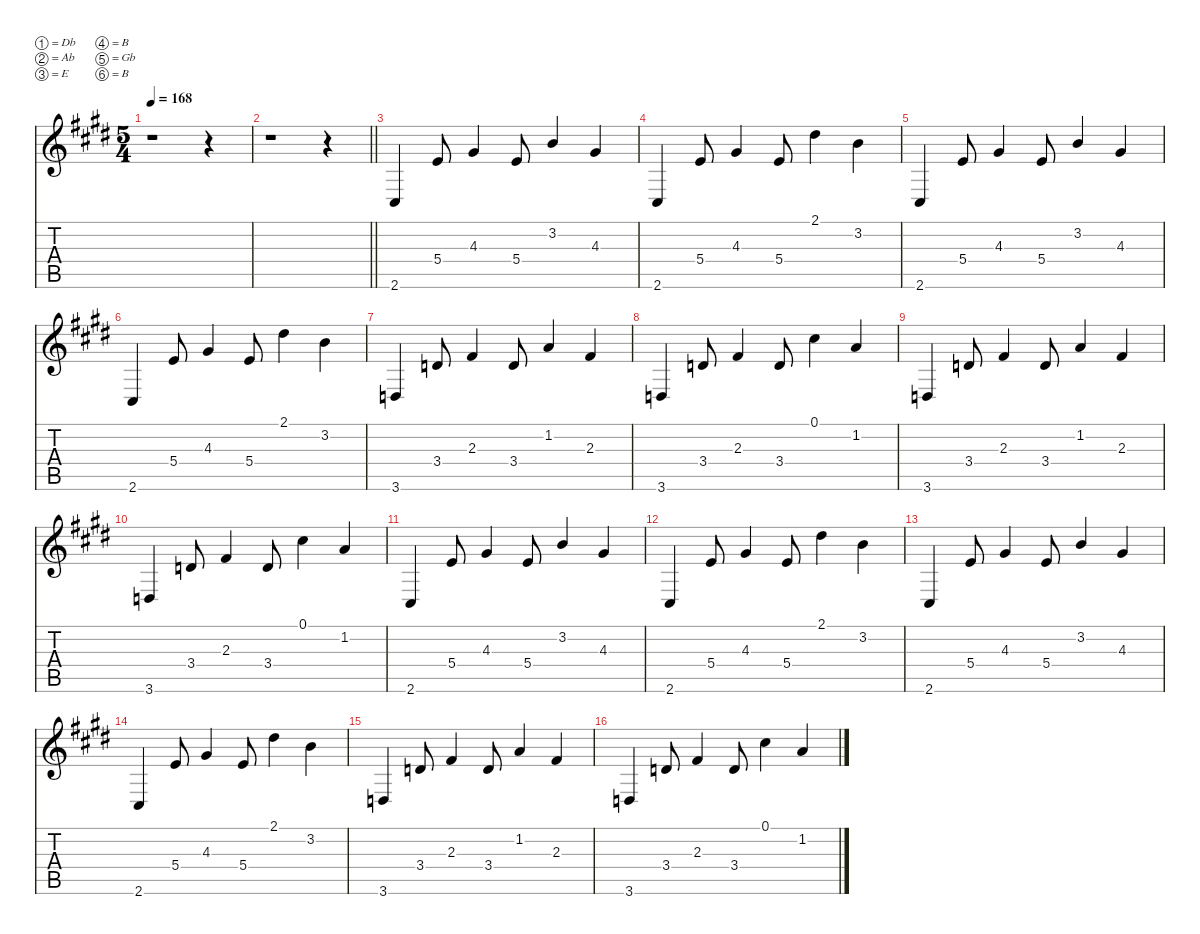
\defaultSystemsLayout 4
\hideDynamics
\bracketExtendMode nobrackets
\singleTrackTrackNamePolicy hidden
\multiTrackTrackNamePolicy hidden
\firstSystemTrackNameMode fullname
\firstSystemTrackNameOrientation horizontal
\otherSystemsTrackNameOrientation horizontal
\track ("Guitar 1" "jz.guit.") {defaultSystemsLayout 8 instrument electricguitarjazz}
\staff {score tabs}
\tuning (Db4 Ab3 E3 B2 Gb2 B1)
\ts (5 4)
\beaming (8 6 4)
\tempo 168
\clef g2
\ks c#minor
r.1{dy f instrument electricguitarjazz beam Down} r.4{beam Down} |
\barLineRight lightlight
r.1{beam Down} r.4{beam Down} |
2.6{acc #}.4{beam Up} 5.4{acc forcenatural}.8{dy mp beam Up} 4.3{acc #}.4{dy f beam Up} 5.4{acc forcenatural}.8{dy mp beam Up} 3.2{acc forcenatural}.4{dy f beam Up} 4.3{acc #}.4{beam Up} |
2.6{acc #}.4{beam Up} 5.4{acc forcenatural}.8{dy mp beam Up} 4.3{acc #}.4{dy f beam Up} 5.4{acc forcenatural}.8{dy mp beam Up} 2.1{acc #}.4{dy f beam Down} 3.2{acc forcenatural}.4{beam Down} |
2.6{acc #}.4{beam Up} 5.4{acc forcenatural}.8{dy mp beam Up} 4.3{acc #}.4{dy f beam Up} 5.4{acc forcenatural}.8{dy mp beam Up} 3.2{acc forcenatural}.4{dy f beam Up} 4.3{acc #}.4{beam Up} |
2.6{acc #}.4{beam Up} 5.4{acc forcenatural}.8{dy mp beam Up} 4.3{acc #}.4{dy f beam Up} 5.4{acc forcenatural}.8{dy mp beam Up} 2.1{acc #}.4{dy f beam Down} 3.2{acc forcenatural}.4{beam Down} |
3.6{acc forcenatural}.4{beam Up} 3.4{acc forcenatural}.8{beam Up} 2.3{acc #}.4{beam Up} 3.4{acc forcenatural}.8{beam Up} 1.2{acc forcenatural}.4{beam Up} 2.3{acc #}.4{beam Up} |
3.6{acc forcenatural}.4{beam Up} 3.4{acc forcenatural}.8{beam Up} 2.3{acc #}.4{beam Up} 3.4{acc forcenatural}.8{beam Up} 0.1{acc #}.4{beam Down} 1.2{acc forcenatural}.4{beam Up} |
3.6{acc forcenatural}.4{beam Up} 3.4{acc forcenatural}.8{beam Up} 2.3{acc #}.4{beam Up} 3.4{acc forcenatural}.8{beam Up} 1.2{acc forcenatural}.4{beam Up} 2.3{acc #}.4{beam Up} |
3.6{acc forcenatural}.4{beam Up} 3.4{acc forcenatural}.8{beam Up} 2.3{acc #}.4{beam Up} 3.4{acc forcenatural}.8{beam Up} 0.1{acc #}.4{beam Down} 1.2{acc forcenatural}.4{beam Up} |
2.6{acc #}.4{beam Up} 5.4{acc forcenatural}.8{dy mp beam Up} 4.3{acc #}.4{dy f beam Up} 5.4{acc forcenatural}.8{dy mp beam Up} 3.2{acc forcenatural}.4{dy f beam Up} 4.3{acc #}.4{beam Up} |
2.6{acc #}.4{beam Up} 5.4{acc forcenatural}.8{dy mp beam Up} 4.3{acc #}.4{dy f beam Up} 5.4{acc forcenatural}.8{dy mp beam Up} 2.1{acc #}.4{dy f beam Down} 3.2{acc forcenatural}.4{beam Down} |
2.6{acc #}.4{beam Up} 5.4{acc forcenatural}.8{dy mp beam Up} 4.3{acc #}.4{dy f beam Up} 5.4{acc forcenatural}.8{dy mp beam Up} 3.2{acc forcenatural}.4{dy f beam Up} 4.3{acc #}.4{beam Up} |
2.6{acc #}.4{beam Up} 5.4{acc forcenatural}.8{dy mp beam Up} 4.3{acc #}.4{dy f beam Up} 5.4{acc forcenatural}.8{dy mp beam Up} 2.1{acc #}.4{dy f beam Down} 3.2{acc forcenatural}.4{beam Down} |
3.6{acc forcenatural}.4{beam Up} 3.4{acc forcenatural}.8{beam Up} 2.3{acc #}.4{beam Up} 3.4{acc forcenatural}.8{beam Up} 1.2{acc forcenatural}.4{beam Up} 2.3{acc #}.4{beam Up} |
3.6{acc forcenatural}.4{beam Up} 3.4{acc forcenatural}.8{beam Up} 2.3{acc #}.4{beam Up} 3.4{acc forcenatural}.8{beam Up} 0.1{acc #}.4{beam Down} 1.2{acc forcenatural}.4{beam Up}
